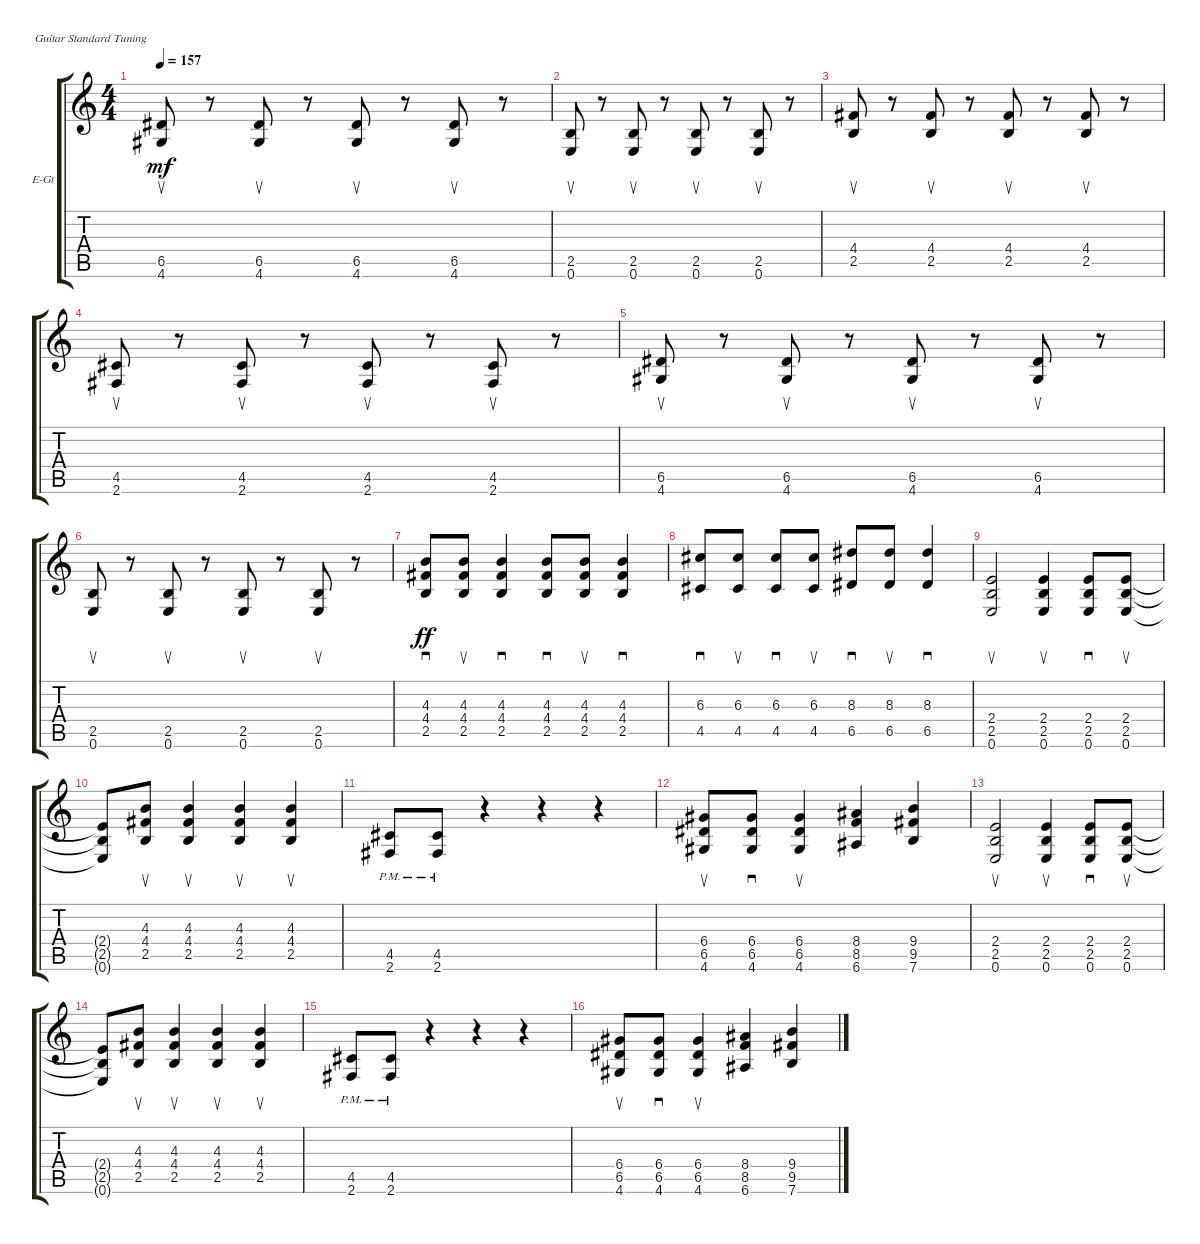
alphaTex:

\defaultSystemsLayout 4
\bracketExtendMode groupsimilarinstruments
\firstSystemTrackNameOrientation horizontal
\otherSystemsTrackNameOrientation horizontal
\track ("Electric Guitar" "E-Gt") {instrument distortionguitar}
\staff {score tabs}
\tuning (E4 B3 G3 D3 A2 E2)
\ts (4 4)
\tempo 157
\clef g2
\scale
0.333333
\ks c
(4.6 6.5).8{su dy mf} r.8 (4.6 6.5).8{su} r.8 (4.6 6.5).8{su} r.8 (4.6 6.5).8{su} r.8 |
\scale
0.333333 (2.5 0.6).8{su} r.8 (2.5 0.6).8{su} r.8 (2.5 0.6).8{su} r.8 (2.5 0.6).8{su} r.8 |
\scale
0.333333 (2.5 4.4).8{su} r.8 (2.5 4.4).8{su} r.8 (2.5 4.4).8{su} r.8 (2.5 4.4).8{su} r.8 |
\scale
0.333333 (2.6 4.5).8{su} r.8 (2.6 4.5).8{su} r.8 (2.6 4.5).8{su} r.8 (2.6 4.5).8{su} r.8 |
\scale
0.333333 (4.6 6.5).8{su} r.8 (4.6 6.5).8{su} r.8 (4.6 6.5).8{su} r.8 (4.6 6.5).8{su} r.8 |
\scale
0.333333 (2.5 0.6).8{su} r.8 (2.5 0.6).8{su} r.8 (2.5 0.6).8{su} r.8 (2.5 0.6).8{su} r.8 |
\scale
0.333333 (2.5 4.4 4.3).8{sd dy ff} (2.5 4.4 4.3).8{su} (2.5 4.4 4.3).4{sd} (2.5 4.4 4.3).8{sd} (2.5 4.4 4.3).8{su} (2.5 4.4 4.3).4{sd} |
\scale
0.333333 (4.5 6.3).8{sd} (4.5 6.3).8{su} (4.5 6.3).8{sd} (4.5 6.3).8{su} (6.5 8.3).8{sd} (6.5 8.3).8{su} (6.5 8.3).4{sd} |
\scale
0.333333 (2.5 2.4 0.6).2{su} (2.5 2.4 0.6).4{su} (2.5 2.4 0.6).8{sd} (2.5 2.4 0.6).8{su} |
\scale
0.333333 (2.5{t} 2.4{t} 0.6{t}).8 (2.5 4.4 4.3).8{su} (2.5 4.4 4.3).4{su} (2.5 4.4 4.3).4{su} (2.5 4.4 4.3).4{su} |
\scale
0.333333 (2.6{pm} 4.5{pm}).8 (2.6{pm} 4.5{pm}).8 r.4 r.4 r.4 |
\scale
0.333333 (4.6 6.5 6.4).8{su} (4.6 6.5 6.4).8{sd} (4.6 6.5 6.4).4{su} (6.6 8.5 8.4).4 (7.6 9.4 9.5).4 |
\scale
0.333333 (2.5 2.4 0.6).2{su} (2.5 2.4 0.6).4{su} (2.5 2.4 0.6).8{sd} (2.5 2.4 0.6).8{su} |
\scale
0.333333 (2.5{t} 2.4{t} 0.6{t}).8 (2.5 4.4 4.3).8{su} (2.5 4.4 4.3).4{su} (2.5 4.4 4.3).4{su} (2.5 4.4 4.3).4{su} |
\scale
0.333333 (2.6{pm} 4.5{pm}).8 (2.6{pm} 4.5{pm}).8 r.4 r.4 r.4 |
\scale
0.333333 (4.6 6.5 6.4).8{su} (4.6 6.5 6.4).8{sd} (4.6 6.5 6.4).4{su} (6.6 8.5 8.4).4 (7.6 9.4 9.5).4
